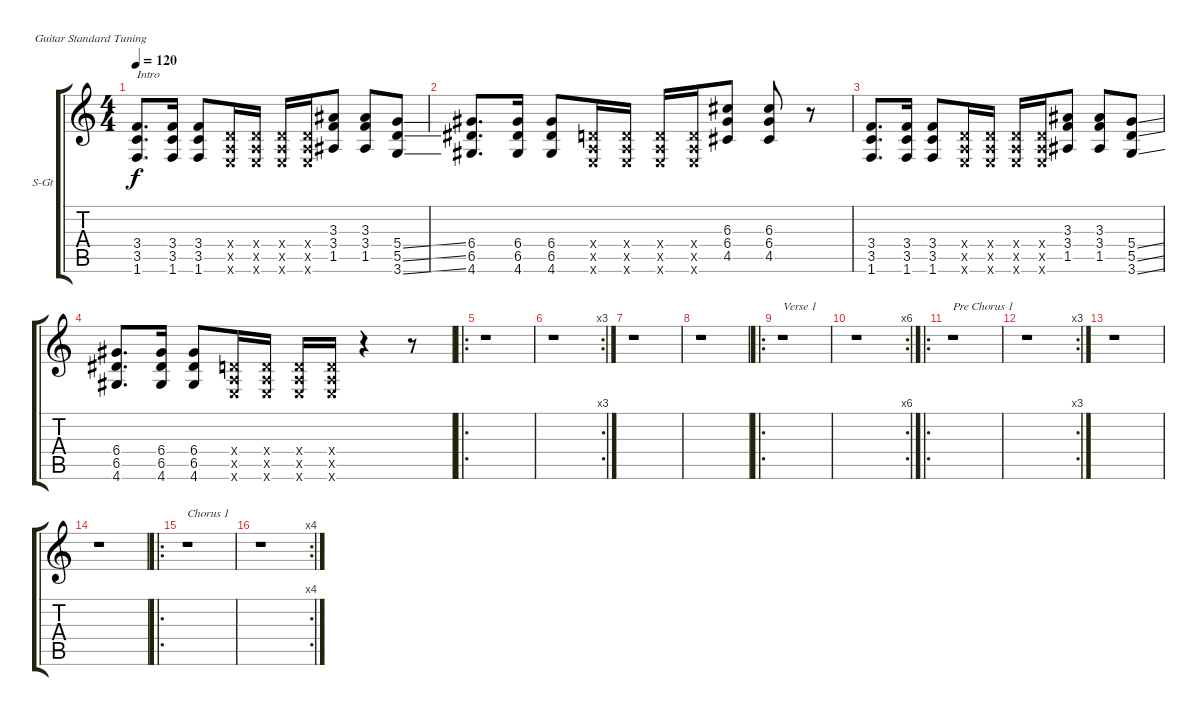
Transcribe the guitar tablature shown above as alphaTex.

\bracketExtendMode groupsimilarinstruments
\firstSystemTrackNameOrientation horizontal
\otherSystemsTrackNameOrientation horizontal
\track ("Acoustic Guitar - Intro" "S-Gt") {instrument acousticguitarsteel}
\staff {score tabs}
\tuning (E4 B3 G3 D3 A2 E2)
\ts (4 4)
\tempo 120
\clef g2
\ks c
(3.4 3.5 1.6).8{d txt "Intro" dy f instrument acousticguitarsteel} (3.4 3.5 1.6).16 (3.4 3.5 1.6).8 (0.4{x} 0.5{x} 0.6{x}).16 (0.4{x} 0.5{x} 0.6{x}).16 (0.4{x} 0.5{x} 0.6{x}).16 (0.4{x} 0.5{x} 0.6{x}).16 (3.3 3.4 1.5).8 (3.3 3.4 1.5).8 (5.4{ss} 5.5{ss} 3.6{ss}).8 |
(6.4 6.5 4.6).8{d} (6.4 6.5 4.6).16 (6.4 6.5 4.6).8 (0.4{x} 0.5{x} 0.6{x}).16 (0.4{x} 0.5{x} 0.6{x}).16 (0.4{x} 0.5{x} 0.6{x}).16 (0.4{x} 0.5{x} 0.6{x}).16 (6.3 6.4 4.5).8 (6.3 6.4 4.5).8 r.8 |
(3.4 3.5 1.6).8{d} (3.4 3.5 1.6).16 (3.4 3.5 1.6).8 (0.4{x} 0.5{x} 0.6{x}).16 (0.4{x} 0.5{x} 0.6{x}).16 (0.4{x} 0.5{x} 0.6{x}).16 (0.4{x} 0.5{x} 0.6{x}).16 (3.3 3.4 1.5).8 (3.3 3.4 1.5).8 (5.4{ss} 5.5{ss} 3.6{ss}).8 |
(6.4 6.5 4.6).8{d} (6.4 6.5 4.6).16 (6.4 6.5 4.6).8 (0.4{x} 0.5{x} 0.6{x}).16 (0.4{x} 0.5{x} 0.6{x}).16 (0.4{x} 0.5{x} 0.6{x}).16 (0.4{x} 0.5{x} 0.6{x}).16 r.4 r.8 |
\ro
r.1 |
\rc 3
r.1 |
r.1 |
r.1 |
\ro
r.1{txt "Verse 1"} |
\rc 6
r.1 |
\ro
r.1{txt "Pre Chorus 1"} |
\rc 3
r.1 |
r.1 |
r.1 |
\ro
r.1{txt "Chorus 1"} |
\rc 4
r.1
